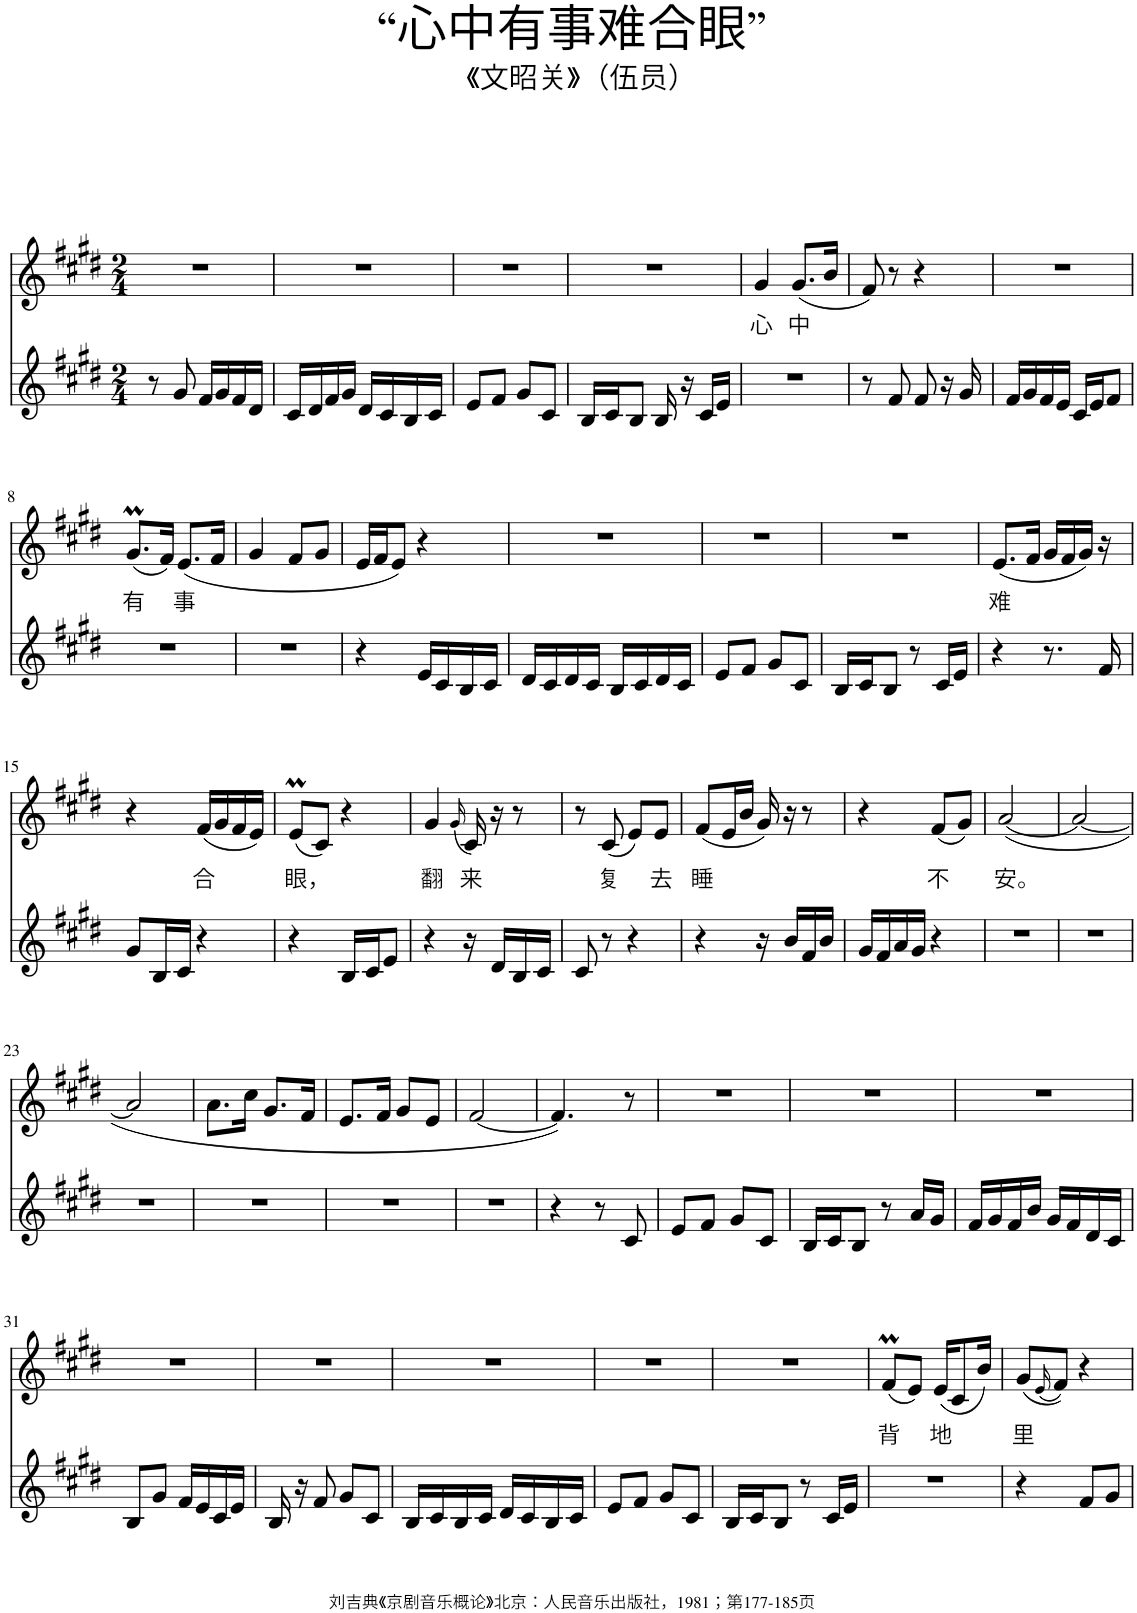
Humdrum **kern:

**kern	**kern	**text
*part2	*part1	*part1
*staff2	*staff1	*staff1
*I"Piano	*I"Piano	*
*I'Pno	*I'Pno	*
*clefG2	*clefG2	*
*k[f#c#g#d#]	*k[f#c#g#d#]	*
*M2/4	*M2/4	*
=1	=1	=1
8r	2r	.
8g#/	.	.
16f#/LL	.	.
16g#/	.	.
16f#/	.	.
16d#/JJ	.	.
=2	=2	=2
16c#/LL	2r	.
16d#/	.	.
16f#/	.	.
16g#/JJ	.	.
16d#/LL	.	.
16c#/	.	.
16B/	.	.
16c#/JJ	.	.
=3	=3	=3
8e/L	2r	.
8f#/J	.	.
8g#/L	.	.
8c#/J	.	.
=4	=4	=4
16B/LL	2r	.
16c#/J	.	.
8B/J	.	.
16B/	.	.
16r	.	.
16c#/LL	.	.
16e/JJ	.	.
=5	=5	=5
!	!	!LO:LY:b
2r	4g#/	心
!	!	!LO:LY:b
.	(8.g#/L	中
.	16b/Jk	.
=6	=6	=6
8r	8f#/)	.
8f#/	8r	.
8f#/	4r	.
16r	.	.
16g#/	.	.
=7	=7	=7
16f#/LL	2r	.
16g#/	.	.
16f#/	.	.
16e/JJ	.	.
16c#/LL	.	.
16e/J	.	.
8f#/J	.	.
!!LO:LB:g=z
=8	=8	=8
!	!	!LO:LY:b
2r	(8.g#m/L	有
.	16f#/Jk)	.
!	!	!LO:LY:b
.	(8.e/L	事
.	16f#/Jk	.
=9	=9	=9
2r	4g#/	.
.	8f#/L	.
.	8g#/J	.
=10	=10	=10
4r	16e/LL	.
.	16f#/J	.
.	8e/J)	.
16e/LL	4r	.
16c#/	.	.
16B/	.	.
16c#/JJ	.	.
=11	=11	=11
16d#/LL	2r	.
16c#/	.	.
16d#/	.	.
16c#/JJ	.	.
16B/LL	.	.
16c#/	.	.
16d#/	.	.
16c#/JJ	.	.
=12	=12	=12
8e/L	2r	.
8f#/J	.	.
8g#/L	.	.
8c#/J	.	.
=13	=13	=13
16B/LL	2r	.
16c#/J	.	.
8B/J	.	.
8r	.	.
16c#/LL	.	.
16e/JJ	.	.
=14	=14	=14
!	!	!LO:LY:b
4r	(8.e/L	难
.	16f#/Jk	.
8.r	16g#/LL	.
.	16f#/	.
.	16g#/JJ)	.
16f#/	16r	.
!!LO:LB:g=z
=15	=15	=15
8g#/L	4r	.
16B/L	.	.
16c#/JJ	.	.
!	!	!LO:LY:b
4r	(16f#/LL	合
.	16g#/	.
.	16f#/	.
.	16e/JJ)	.
=16	=16	=16
!	!	!LO:LY:b
4r	(8eM/L	眼，
.	8c#/J)	.
16B/LL	4r	.
16c#/J	.	.
8e/J	.	.
=17	=17	=17
!	!	!LO:LY:b
4r	4g#/	翻
.	(16qg#/	.
!	!	!LO:LY:b
16r	16c#/)	来
16d#/LL	16r	.
16B/	8r	.
16c#/JJ	.	.
=18	=18	=18
8c#/	8r	.
!	!	!LO:LY:b
8r	(8c#/	复
4r	8e/L)	.
!	!	!LO:LY:b
.	8e/J	去
=19	=19	=19
!	!	!LO:LY:b
4r	(8f#/L	睡
.	16e/L	.
.	16b/JJ	.
16r	16g#/)	.
16b/LL	16r	.
16f#/	8r	.
16b/JJ	.	.
=20	=20	=20
16g#/LL	4r	.
16f#/	.	.
16a/	.	.
16g#/JJ	.	.
!	!	!LO:LY:b
4r	(8f#/L	不
.	8g#/J)	.
=21	=21	=21
!	!	!LO:LY:b
2r	([2a/	安。
=22	=22	=22
2r	2a/_	.
!!LO:LB:g=z
=23	=23	=23
2r	2a/]	.
=24	=24	=24
2r	8.a\L	.
.	16cc#\Jk	.
.	8.g#/L	.
.	16f#/Jk	.
=25	=25	=25
2r	8.e/L	.
.	16f#/Jk	.
.	8g#/L	.
.	8e/J	.
=26	=26	=26
2r	[2f#/	.
=27	=27	=27
4r	4.f#/])	.
8r	.	.
8c#/	8r	.
=28	=28	=28
8e/L	2r	.
8f#/J	.	.
8g#/L	.	.
8c#/J	.	.
=29	=29	=29
16B/LL	2r	.
16c#/J	.	.
8B/J	.	.
8r	.	.
16a/LL	.	.
16g#/JJ	.	.
=30	=30	=30
16f#/LL	2r	.
16g#/	.	.
16f#/	.	.
16b/JJ	.	.
16g#/LL	.	.
16f#/	.	.
16d#/	.	.
16c#/JJ	.	.
!!LO:LB:g=z
=31	=31	=31
8B/L	2r	.
8g#/J	.	.
16f#/LL	.	.
16e/	.	.
16c#/	.	.
16e/JJ	.	.
=32	=32	=32
16B/	2r	.
16r	.	.
8f#/	.	.
8g#/L	.	.
8c#/J	.	.
=33	=33	=33
16B/LL	2r	.
16c#/	.	.
16B/	.	.
16c#/JJ	.	.
16d#/LL	.	.
16c#/	.	.
16B/	.	.
16c#/JJ	.	.
=34	=34	=34
8e/L	2r	.
8f#/J	.	.
8g#/L	.	.
8c#/J	.	.
=35	=35	=35
16B/LL	2r	.
16c#/J	.	.
8B/J	.	.
8r	.	.
16c#/LL	.	.
16e/JJ	.	.
=36	=36	=36
!	!	!LO:LY:b
2r	(8f#M/L	背
.	8e/J)	.
!	!	!LO:LY:b
.	(16e/KL	地
.	8c#/	.
.	16b/Jk)	.
=37	=37	=37
!	!	!LO:LY:b
4r	(8g#/L	里
.	(16qe/	.
.	8f#/J))	.
8f#/L	4r	.
8g#/J	.	.
=	=	=
*-	*-	*-
